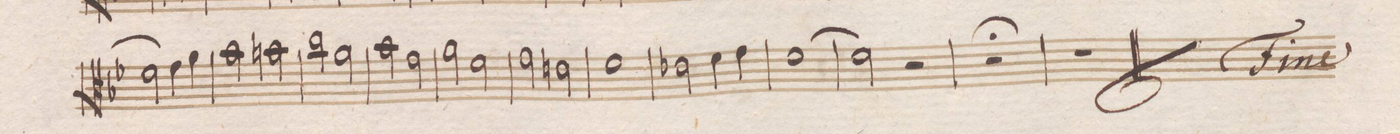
**kern	**dynam
*I"Trombone di Alto.	*
*clefC3	*
*k[b-e-]	*
*met(c|)	*
*M2/2	*
2f\]	.
4g\	.
4a\	.
=86	=86
2b-\	.
2bn\	.
=87	=87
2cc\	.
2a\	.
=88	=88
2b-\	.
2g\	.
=89	=89
2a\	.
2f\	.
=90	=90
2g\	.
2en\	.
=91	=91
1f	.
=92	=92
2e-X\	.
4f\	.
4g\	.
=93	=93
[1f	.
=94	=94
2f\]	.
2r	.
=95	=95
1r;	.
=96	=96
1r	.
==	==
*-	*-
